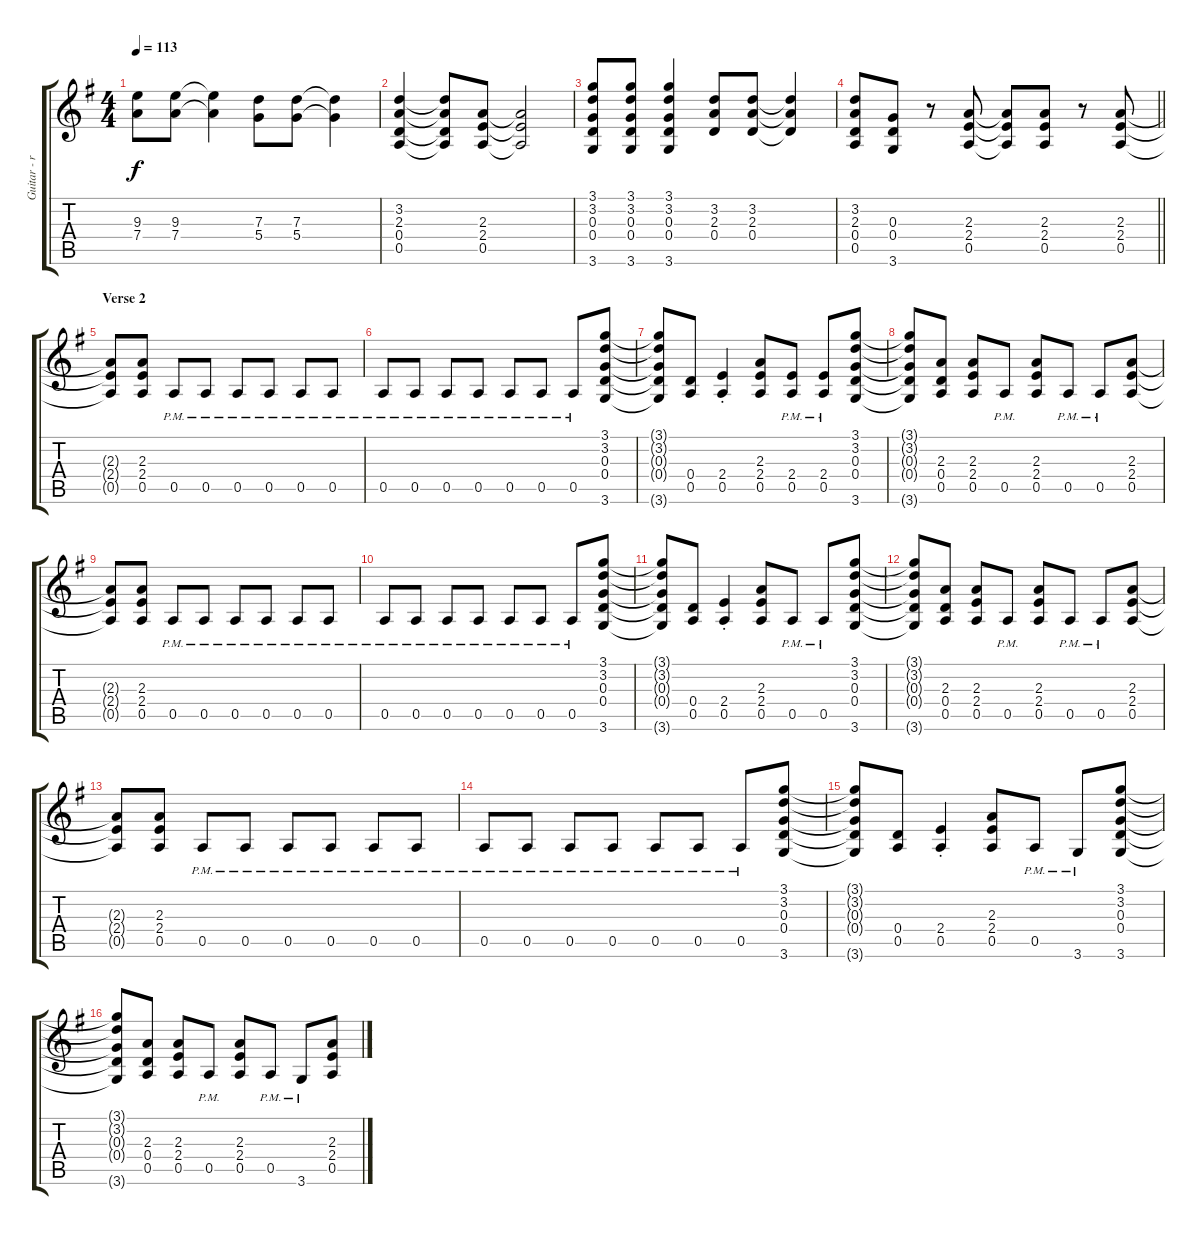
\track ("Guitar - rhythm - left" "Guitar - r") {instrument overdrivenguitar}
\staff {score tabs}
\tuning (E4 B3 G3 D3 A2 E2) {hide}
\ts (4 4)
\tempo 113
\clef g2
\ks g
(9.3 7.4).8{dy f} (9.3 7.4).8 (9.3{t} 7.4{t}).4 (7.3 5.4).8 (7.3 5.4).8 (7.3{t} 5.4{t}).4 |
(3.2 2.3 0.4 0.5).4 (3.2{t} 2.3{t} 0.4{t} 0.5{t}).8 (2.3 2.4 0.5).8 (2.3{t} 2.4{t} 0.5{t}).2 |
(3.1 3.2 0.3 0.4 3.6).8 (3.1 3.2 0.3 0.4 3.6).8 (3.1 3.2 0.3 0.4 3.6).4 (3.2 2.3 0.4).8 (3.2 2.3 0.4).8 (3.2{t} 2.3{t} 0.4{t}).4 |
\barLineRight lightlight
(3.2 2.3 0.4 0.5).8 (0.3 0.4 3.6).8 r.8 (2.3 2.4 0.5).8 (2.3{t} 2.4{t} 0.5{t}).8 (2.3 2.4 0.5).8 r.8 (2.3 2.4 0.5).8 |
\section ("" "Verse 2")
(2.3{t} 2.4{t} 0.5{t}).8 (2.3 2.4 0.5).8 0.5{pm}.8 0.5{pm}.8 0.5{pm}.8 0.5{pm}.8 0.5{pm}.8 0.5{pm}.8 |
0.5{pm}.8 0.5{pm}.8 0.5{pm}.8 0.5{pm}.8 0.5{pm}.8 0.5{pm}.8 0.5{pm}.8 (3.1 3.2 0.3 0.4 3.6).8 |
(3.1{t} 3.2{t} 0.3{t} 0.4{t} 3.6{t}).8 (0.4 0.5).8 (2.4{st} 0.5{st}).4 (2.3 2.4 0.5).8 (2.4{pm} 0.5{pm}).8 (2.4{pm} 0.5{pm}).8 (3.1 3.2 0.3 0.4 3.6).8 |
(3.1{t} 3.2{t} 0.3{t} 0.4{t} 3.6{t}).8 (2.3 0.4 0.5).8 (2.3 2.4 0.5).8 0.5{pm}.8 (2.3 2.4 0.5).8 0.5{pm}.8 0.5{pm}.8 (2.3 2.4 0.5).8 |
(2.3{t} 2.4{t} 0.5{t}).8 (2.3 2.4 0.5).8 0.5{pm}.8 0.5{pm}.8 0.5{pm}.8 0.5{pm}.8 0.5{pm}.8 0.5{pm}.8 |
0.5{pm}.8 0.5{pm}.8 0.5{pm}.8 0.5{pm}.8 0.5{pm}.8 0.5{pm}.8 0.5{pm}.8 (3.1 3.2 0.3 0.4 3.6).8 |
(3.1{t} 3.2{t} 0.3{t} 0.4{t} 3.6{t}).8 (0.4 0.5).8 (2.4{st} 0.5{st}).4 (2.3 2.4 0.5).8 0.5{pm}.8 0.5{pm}.8 (3.1 3.2 0.3 0.4 3.6).8 |
(3.1{t} 3.2{t} 0.3{t} 0.4{t} 3.6{t}).8 (2.3 0.4 0.5).8 (2.3 2.4 0.5).8 0.5{pm}.8 (2.3 2.4 0.5).8 0.5{pm}.8 0.5{pm}.8 (2.3 2.4 0.5).8 |
(2.3{t} 2.4{t} 0.5{t}).8 (2.3 2.4 0.5).8 0.5{pm}.8 0.5{pm}.8 0.5{pm}.8 0.5{pm}.8 0.5{pm}.8 0.5{pm}.8 |
0.5{pm}.8 0.5{pm}.8 0.5{pm}.8 0.5{pm}.8 0.5{pm}.8 0.5{pm}.8 0.5{pm}.8 (3.1 3.2 0.3 0.4 3.6).8 |
(3.1{t} 3.2{t} 0.3{t} 0.4{t} 3.6{t}).8 (0.4 0.5).8 (2.4{st} 0.5{st}).4 (2.3 2.4 0.5).8 0.5{pm}.8 3.6{pm}.8 (3.1 3.2 0.3 0.4 3.6).8 |
(3.1{t} 3.2{t} 0.3{t} 0.4{t} 3.6{t}).8 (2.3 0.4 0.5).8 (2.3 2.4 0.5).8 0.5{pm}.8 (2.3 2.4 0.5).8 0.5{pm}.8 3.6{pm}.8 (2.3 2.4 0.5).8
